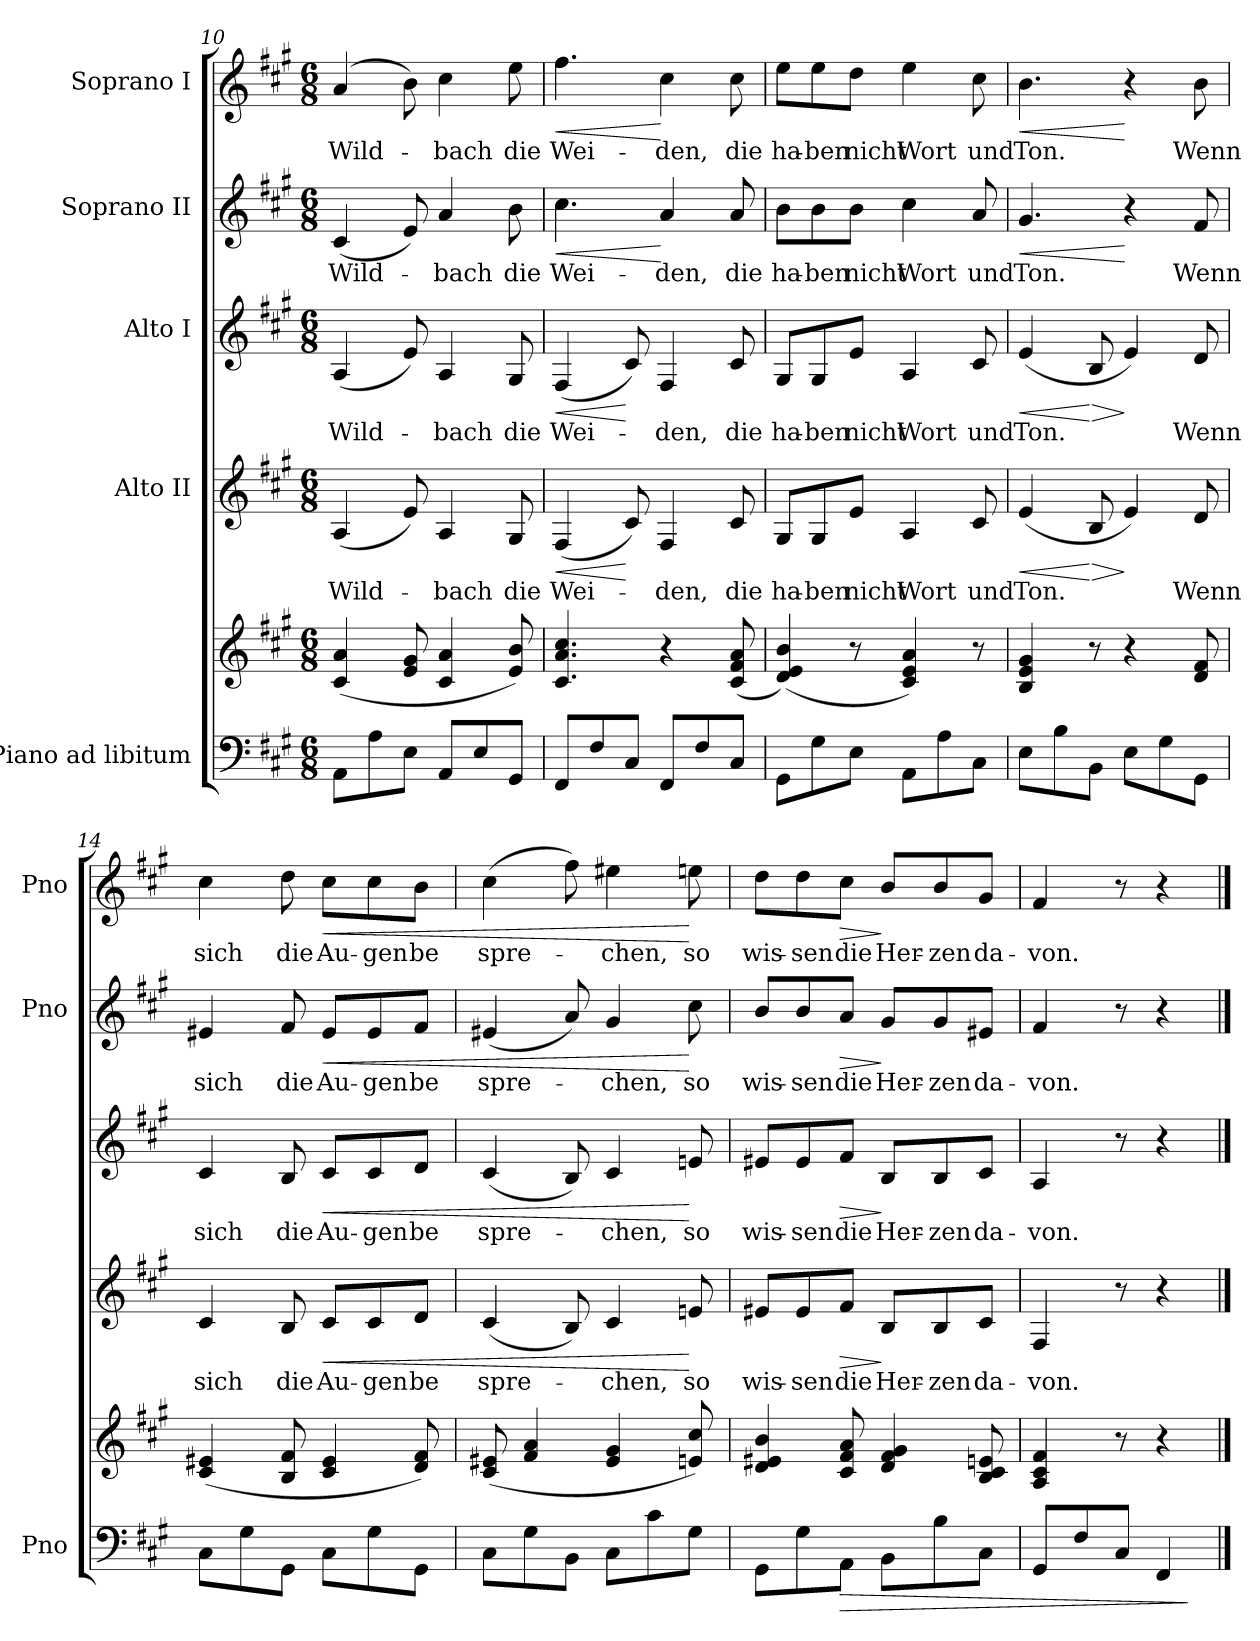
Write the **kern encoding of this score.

**kern	**kern	**dynam	**kern	**text	**dynam	**kern	**text	**dynam	**kern	**text	**dynam	**kern	**text	**dynam
*part5	*part5	*part5	*part4	*part4	*part4	*part3	*part3	*part3	*part2	*part2	*part2	*part1	*part1	*part1
*staff6	*staff5	*staff5/6	*staff4	*staff4	*staff4	*staff3	*staff3	*staff3	*staff2	*staff2	*staff2	*staff1	*staff1	*staff1
*I"Piano ad libitum	*	*	*I"Alto II	*	*	*I"Alto I	*	*	*I"Soprano II	*	*	*I"Soprano I	*	*
*I'Pno	*	*	*	*	*	*	*	*	*I'Pno	*	*	*I'Pno	*	*
!!LO:PB:g=z
*clefF4	*clefG2	*	*clefG2	*	*	*clefG2	*	*	*clefG2	*	*	*clefG2	*	*
*k[f#c#g#]	*k[f#c#g#]	*	*k[f#c#g#]	*	*	*k[f#c#g#]	*	*	*k[f#c#g#]	*	*	*k[f#c#g#]	*	*
*A:	*A:	*	*A:	*	*	*A:	*	*	*A:	*	*	*A:	*	*
*M6/8	*M6/8	*	*M6/8	*	*	*M6/8	*	*	*M6/8	*	*	*M6/8	*	*
=10	=10	=10	=10	=10	=10	=10	=10	=10	=10	=10	=10	=10	=10	=10
8AA\L	(4c#/ 4a/	.	(4A/	Wild-	.	(4A/	Wild-	.	(4c#/	Wild-	.	(4a/	Wild-	.
8A\	.	.	.	.	.	.	.	.	.	.	.	.	.	.
8E\J	8e/ 8g#/	.	8e/)	.	.	8e/)	.	.	8e/)	.	.	8b\)	.	.
8AA/L	4c#/ 4a/	.	4A/	-bach	.	4A/	-bach	.	4a/	-bach	.	4cc#\	-bach	.
8E/	.	.	.	.	.	.	.	.	.	.	.	.	.	.
8GG#/J	8e/ 8b/)	.	8G#/	die	.	8G#/	die	.	8b\	die	.	8ee\	die	.
=11	=11	=11	=11	=11	=11	=11	=11	=11	=11	=11	=11	=11	=11	=11
!	!	!	!	!	!LO:HP:b	!	!	!	!	!	!	!	!	!
!	!	!	!	!	!LO:HP:n=1:b	!	!	!LO:HP:b	!	!	!	!	!	!
!	!	!	!	!	!	!	!	!LO:HP:n=1:b	!	!	!LO:HP:b	!	!	!
!	!	!	!	!	!	!	!	!	!	!	!LO:HP:n=1:b	!	!	!LO:HP:b
!	!	!	!	!	!	!	!	!	!	!	!	!	!	!LO:HP:n=1:b
8FF#/L	4.c#/ 4.a/ 4.cc#/	.	(4F#/	Wei-	< >	(4F#/	Wei-	< >	4.cc#\	Wei-	< >	4.ff#\	Wei-	< >
8F#/	.	.	.	.	.	.	.	.	.	.	.	.	.	.
8C#/J	.	.	8c#/)	.	[	8c#/)	.	[	.	.	.	.	.	.
8FF#/L	4r	.	4F#/	-den,	]	4F#/	-den,	]	4a/	-den,	[	4cc#\	-den,	[
8F#/	.	.	.	.	.	.	.	.	.	.	.	.	.	.
8C#/J	(8c#/ 8f#/ 8a/	.	8c#/	die	.	8c#/	die	.	8a/	die	]	8cc#\	die	]
=12	=12	=12	=12	=12	=12	=12	=12	=12	=12	=12	=12	=12	=12	=12
8GG#\L	(4d/ 4e/ 4b/)	.	8G#/L	ha-	.	8G#/L	ha-	.	8b\L	ha-	.	8ee\L	ha-	.
8G#\	.	.	8G#/	-ben	.	8G#/	-ben	.	8b\	-ben	.	8ee\	-ben	.
8E\J	8r	.	8e/J	nicht	.	8e/J	nicht	.	8b\J	nicht	.	8dd\J	nicht	.
8AA\L	4c#/ 4e/ 4a/)	.	4A/	Wort	.	4A/	Wort	.	4cc#\	Wort	.	4ee\	Wort	.
8A\	.	.	.	.	.	.	.	.	.	.	.	.	.	.
8C#\J	8r	.	8c#/	und	.	8c#/	und	.	8a/	und	.	8cc#\	und	.
=13	=13	=13	=13	=13	=13	=13	=13	=13	=13	=13	=13	=13	=13	=13
!	!	!	!	!	!LO:HP:b	!	!	!LO:HP:b	!	!	!LO:HP:b	!	!	!
!	!	!	!	!	!	!	!	!	!	!	!LO:HP:n=1:b	!	!	!LO:HP:b
!	!	!	!	!	!	!	!	!	!	!	!	!	!	!LO:HP:n=1:b
8E\L	4B/ 4e/ 4g#/	.	(4e/	Ton.	<	(4e/	Ton.	<	4.g#/	Ton.	< >	4.b\	Ton.	< >
8B\	.	.	.	.	.	.	.	.	.	.	.	.	.	.
!	!	!	!	!	!LO:HP:n=1:b	!	!	!LO:HP:n=1:b	!	!	!	!	!	!
8BB\J	8r	.	8B/	.	[ >	8B/	.	[ >	.	.	.	.	.	.
8E\L	4r	.	4e/)	.	]	4e/)	.	]	4r	.	[	4r	.	[
8G#\	.	.	.	.	.	.	.	.	.	.	.	.	.	.
8GG#\J	8d/ 8f#/	.	8d/	Wenn	.	8d/	Wenn	.	8f#/	Wenn	]	8b\	Wenn	]
!!LO:LB:g=z
=14	=14	=14	=14	=14	=14	=14	=14	=14	=14	=14	=14	=14	=14	=14
8C#\L	(4c#/ 4e#X/	.	4c#/	sich	.	4c#/	sich	.	4e#X/	sich	.	4cc#\	sich	.
8G#\	.	.	.	.	.	.	.	.	.	.	.	.	.	.
8GG#\J	8B/ 8f#/	.	8B/	die	.	8B/	die	.	8f#/	die	.	8dd\	die	.
!	!	!	!	!	!LO:HP:b	!	!	!LO:HP:b	!	!	!LO:HP:b	!	!	!LO:HP:b
8C#\L	4c#/ 4e#/	.	8c#/L	Au-	<	8c#/L	Au-	<	8e#/L	Au-	<	8cc#\L	Au-	<
8G#\	.	.	8c#/	-gen	.	8c#/	-gen	.	8e#/	-gen	.	8cc#\	-gen	.
8GG#\J	8d/ 8f#/)	.	8d/J	be	.	8d/J	be	.	8f#/J	be	.	8b\J	be	.
=15	=15	=15	=15	=15	=15	=15	=15	=15	=15	=15	=15	=15	=15	=15
8C#\L	(8c#/ 8e#X/	.	(4c#/	spre-	.	(4c#/	spre-	.	(4e#X/	spre-	.	(4cc#\	spre-	.
8G#\	4f#/ 4a/	.	.	.	.	.	.	.	.	.	.	.	.	.
8BB\J	.	.	8B/)	.	.	8B/)	.	.	8a/)	.	.	8ff#\)	.	.
8C#\L	4e#/ 4g#/	.	4c#/	-chen,	.	4c#/	-chen,	.	4g#/	-chen,	.	4ee#X\	-chen,	.
8c#\	.	.	.	.	.	.	.	.	.	.	.	.	.	.
8G#\J	8en/ 8cc#/)	.	8en/	so	[	8en/	so	[	8cc#\	so	[	8een\	so	[
=16	=16	=16	=16	=16	=16	=16	=16	=16	=16	=16	=16	=16	=16	=16
8GG#\L	4d/ 4e#X/ 4b/	.	8e#X/L	wis-	.	8e#X/L	wis-	.	8b/L	wis-	.	8dd\L	wis-	.
8G#\	.	.	8e#/	-sen	.	8e#/	-sen	.	8b/	-sen	.	8dd\	-sen	.
!	!	!LO:HP:b=2	!	!	!LO:HP:b	!	!	!LO:HP:b	!	!	!LO:HP:b	!	!	!LO:HP:b
8AA\J	8c#/ 8f#/ 8a/	>	8f#/J	die	>	8f#/J	die	>	8a/J	die	>	8cc#\J	die	>
8BB\L	4d/ 4f#/ 4g#/	.	8B/L	Her-	]	8B/L	Her-	]	8g#/L	Her-	]	8b/L	Her-	]
8B\	.	.	8B/	-zen	.	8B/	-zen	.	8g#/	-zen	.	8b/	-zen	.
8C#\J	8B/ 8c#/ 8en/	.	8c#/J	da-	.	8c#/J	da-	.	8e#X/J	da-	.	8g#/J	da-	.
=17	=17	=17	=17	=17	=17	=17	=17	=17	=17	=17	=17	=17	=17	=17
8GG#/L	4A/ 4c#/ 4f#/	.	4F#/	-von.	.	4A/	-von.	.	4f#/	-von.	.	4f#/	-von.	.
8F#/	.	.	.	.	.	.	.	.	.	.	.	.	.	.
8C#/J	8r	.	8r	.	.	8r	.	.	8r	.	.	8r	.	.
4FF#/	4r	.	4r	.	.	4r	.	.	4r	.	.	4r	.	.
.	.	]	.	.	.	.	.	.	.	.	.	.	.	.
==	==	==	==	==	==	==	==	==	==	==	==	==	==	==
*-	*-	*-	*-	*-	*-	*-	*-	*-	*-	*-	*-	*-	*-	*-
